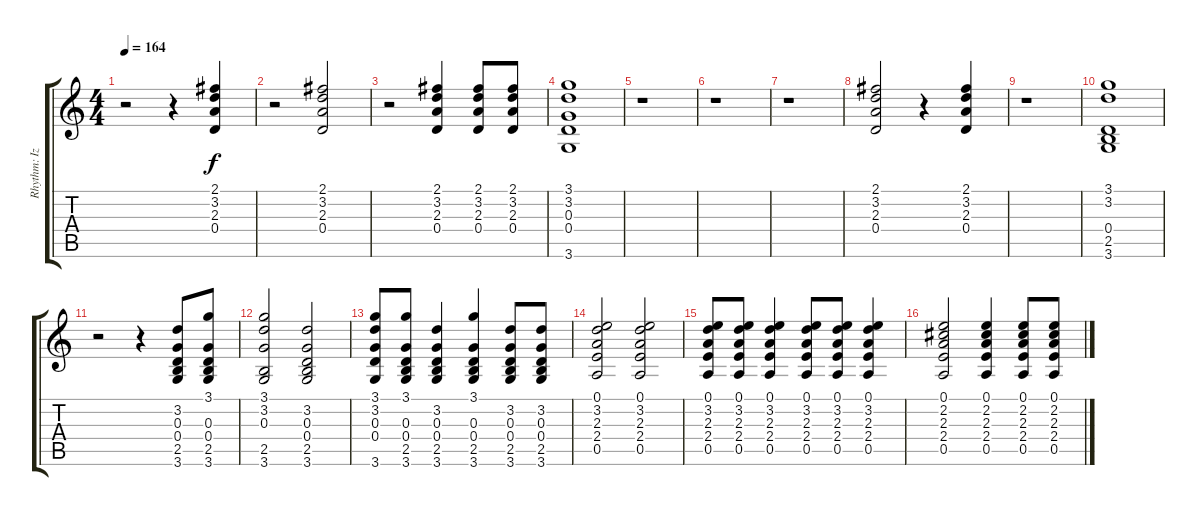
\track ("Rhythm: Izzy" "Rhythm: Iz") {instrument acousticguitarsteel}
\staff {score tabs}
\tuning (E4 B3 G3 D3 A2 E2) {hide}
\ts (4 4)
\tempo 164
\clef g2
\ks c
r.2{dy f} r.4 (2.1 3.2 2.3 0.4).4 |
r.2 (2.1 3.2 2.3 0.4).2 |
r.2 (2.1 3.2 2.3 0.4).4 (2.1 3.2 2.3 0.4).8 (2.1 3.2 2.3 0.4).8 |
(3.1 3.2 0.3 0.4 3.6).1 |
r.1 |
r.1 |
r.1 |
(2.1 3.2 2.3 0.4).2 r.4 (2.1 3.2 2.3 0.4).4 |
r.1 |
(3.1 3.2 0.4 2.5 3.6).1 |
r.2 r.4 (3.2 0.3 0.4 2.5 3.6).8 (3.1 0.3 0.4 2.5 3.6).8 |
(3.1 3.2 0.3 2.5 3.6).2 (3.2 0.3 0.4 2.5 3.6).2 |
(3.1 3.2 0.3 0.4 3.6).8 (3.1 0.3 0.4 2.5 3.6).8 (3.2 0.3 0.4 2.5 3.6).4 (3.1 0.3 0.4 2.5 3.6).4 (3.2 0.3 0.4 2.5 3.6).8 (3.2 0.3 0.4 2.5 3.6).8 |
(0.1 3.2 2.3 2.4 0.5).2 (0.1 3.2 2.3 2.4 0.5).2 |
(0.1 3.2 2.3 2.4 0.5).8 (0.1 3.2 2.3 2.4 0.5).8 (0.1 3.2 2.3 2.4 0.5).4 (0.1 3.2 2.3 2.4 0.5).8 (0.1 3.2 2.3 2.4 0.5).8 (0.1 3.2 2.3 2.4 0.5).4 |
(0.1 2.2 2.3 2.4 0.5).2 (0.1 2.2 2.3 2.4 0.5).4 (0.1 2.2 2.3 2.4 0.5).8 (0.1 2.2 2.3 2.4 0.5).8
